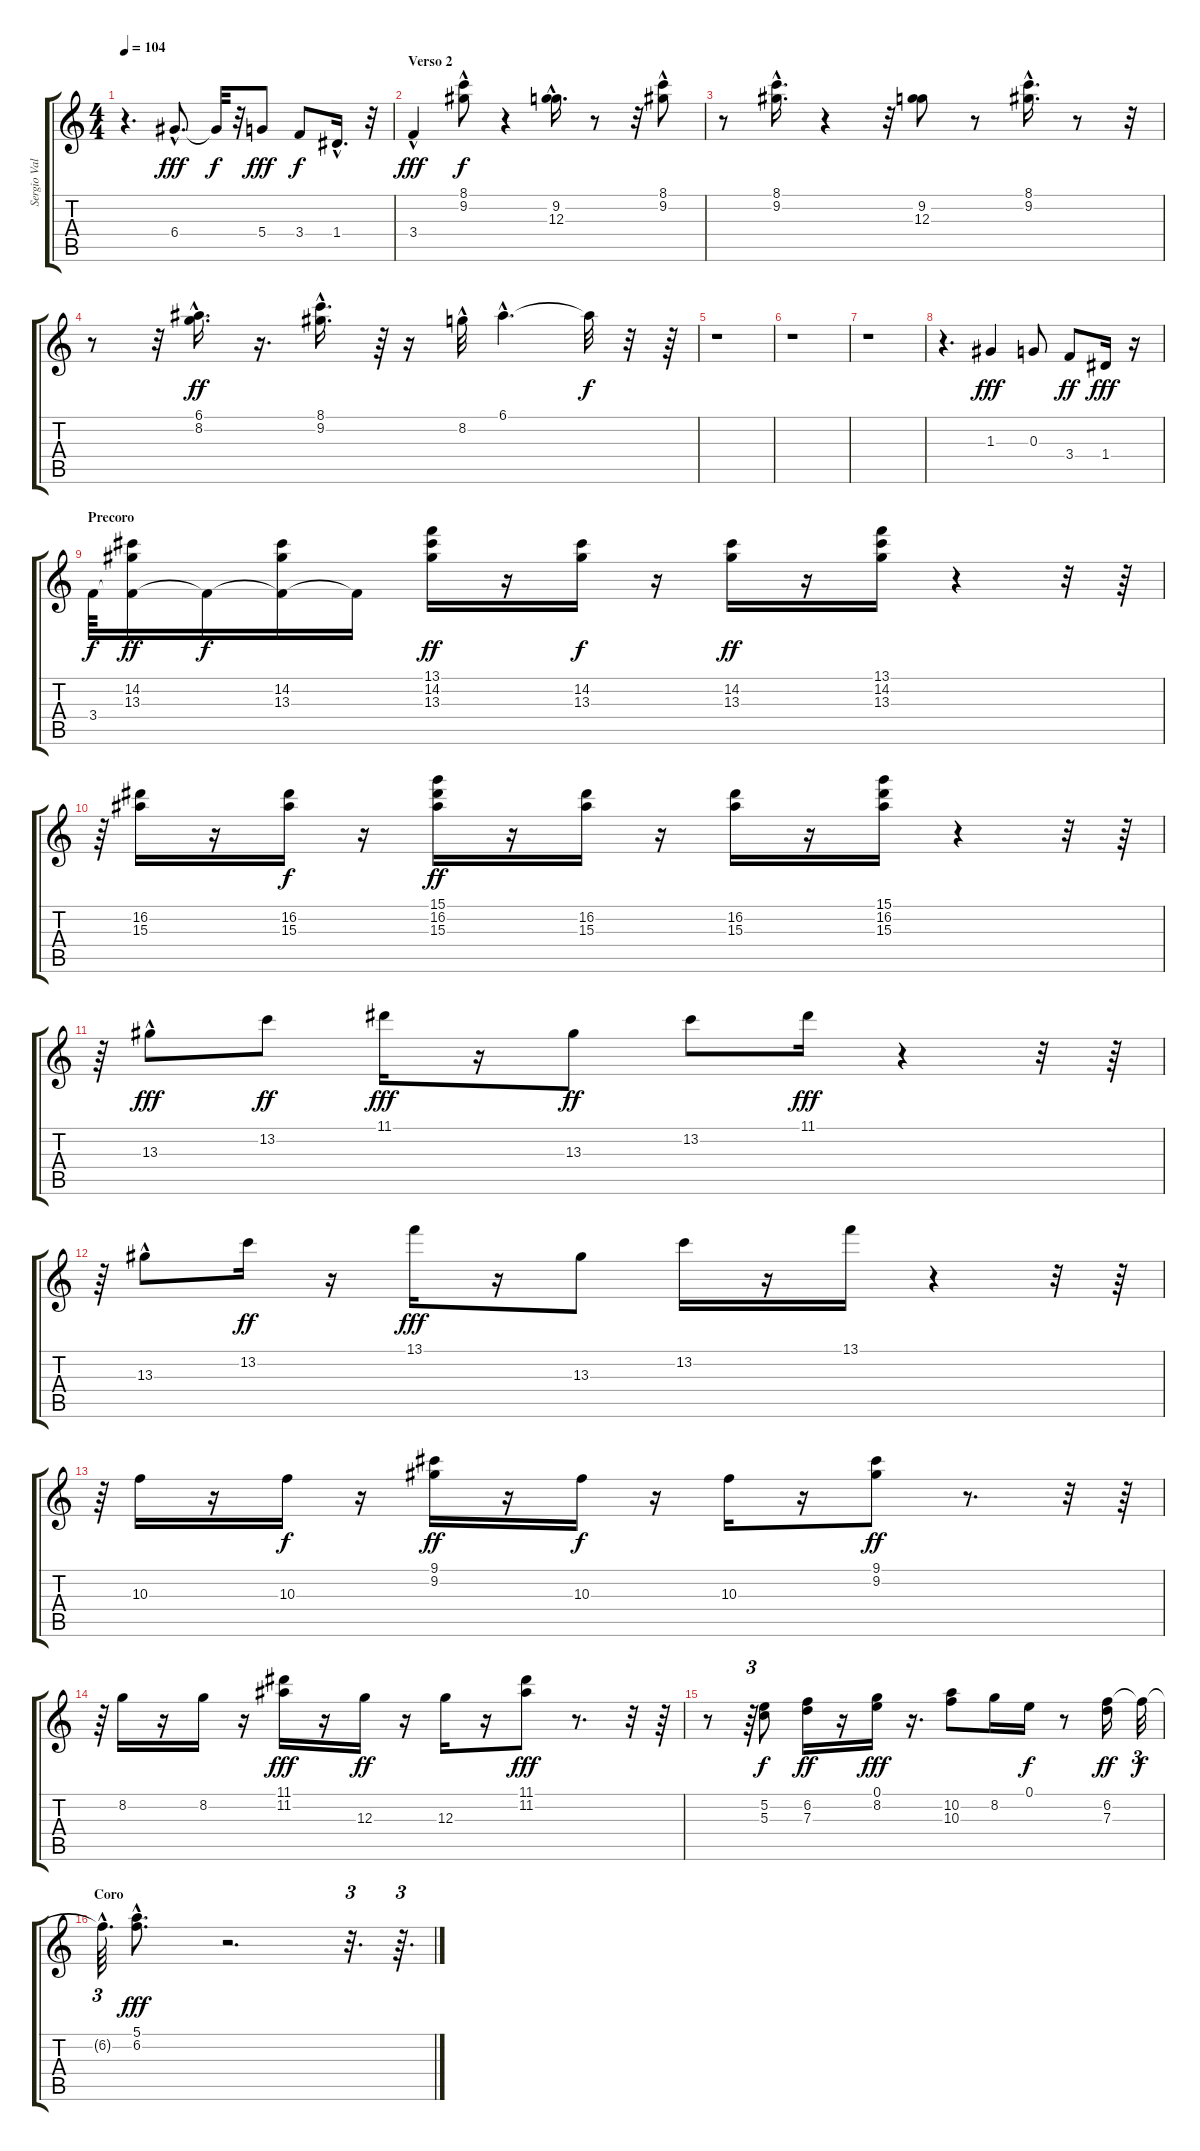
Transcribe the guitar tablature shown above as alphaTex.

\track ("Sergio Vallín" "Sergio Val") {instrument acousticguitarnylon}
\staff {score tabs}
\tuning (E4 B3 G3 D3 A2 E2) {hide}
\ts (4 4)
\tempo 104
\clef g2
\ks c
r.4{d dy f instrument electricguitarjazz} 6.4{hac}.8{d dy fff} 6.4{t}.32{dy f} r.32 5.4.8{dy fff} 3.4.8{dy f} 1.4{hac}.16{d} r.32 |
\section ("" "Verso 2")
3.4{hac}.4{dy fff} (8.1 9.2{hac}).8{dy f} r.4 (9.2{hac} 12.3{hac}).16{d} r.8 r.32 (8.1 9.2{hac}).8 |
r.8 (8.1{hac} 9.2{hac}).16{d} r.4 r.32 (9.2 12.3).8 r.8 (8.1{hac} 9.2{hac}).16{d} r.8 r.32 |
r.8{instrument acousticguitarnylon} r.32 (6.1{hac} 8.2{hac}).16{d dy ff} r.16{d} (8.1 9.2{hac}).16{d} r.64 r.16 8.2{hac}.32 6.1{hac}.4{d} 6.1{t}.32{dy f} r.32 r.64 |
r.1 |
r.1 |
r.1 |
r.4{d instrument electricguitarjazz} 1.3.4{dy fff} 0.3.8 3.4.8{dy ff} 1.4.16{dy fff} r.16 |
\section ("" "Precoro")
3.4.64{dy f instrument acousticguitarnylon} (14.2 13.3 3.4{t}).16{dy ff} 3.4{t}.16{dy f} (14.2 13.3 3.4{t}).16 3.4{t}.16 (13.1 14.2 13.3).16{dy ff} r.16 (14.2 13.3).16{dy f} r.16 (14.2 13.3).16{dy ff} r.16 (13.1 14.2 13.3).16 r.4 r.32 r.64 |
r.64 (16.2 15.3).16 r.16 (16.2 15.3).16{dy f} r.16 (15.1 16.2 15.3).16{dy ff} r.16 (16.2 15.3).16 r.16 (16.2 15.3).16 r.16 (15.1 16.2 15.3).16 r.4 r.32 r.64 |
r.64 13.3{hac}.8{dy fff} 13.2.8{dy ff} 11.1.16{dy fff} r.16 13.3.8{dy ff} 13.2.8 11.1.16{dy fff} r.4 r.32 r.64 |
r.64 13.3{hac}.8 13.2.16{dy ff} r.16 13.1.16{dy fff} r.16 13.3.8 13.2.16 r.16 13.1.16 r.4 r.32 r.64 |
r.64 10.3.16 r.16 10.3.16{dy f} r.16 (9.1 9.2).16{dy ff} r.16 10.3.16{dy f} r.16 10.3.16 r.16 (9.1 9.2).8{dy ff} r.8{d} r.32 r.64 |
r.64 8.2.16 r.16 8.2.16 r.16 (11.1 11.2).16{dy fff} r.16 12.3.16{dy ff} r.16 12.3.16 r.16 (11.1 11.2).8{dy fff} r.8{d} r.32 r.64 |
r.8 r.64{tu (3 2)} (5.2 5.3).8{dy f} (6.2 7.3).16{dy ff} r.16 (0.1 8.2).16{dy fff} r.16{d} (10.2 10.3).8 8.2.16 0.1.16{dy f} r.8 (6.2 7.3).16{dy ff} 6.2{t}.32{tu (3 2) dy f} |
\section ("" "Coro")
6.2{hac t}.64{d tu (3 2)} (5.1{hac} 6.2{hac}).8{d dy fff} r.2{d} r.32{d tu (3 2)} r.64{d tu (3 2)}
